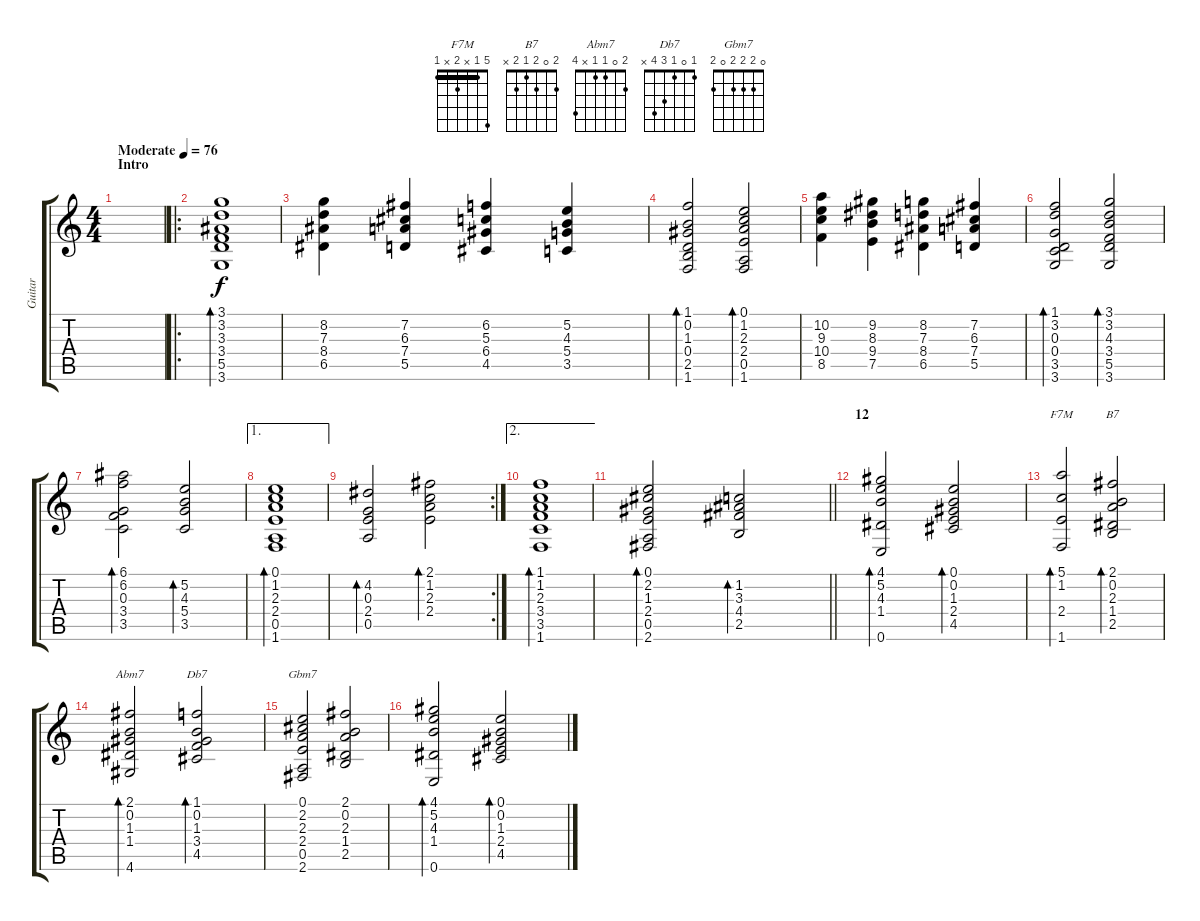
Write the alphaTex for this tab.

\track ("Guitar" "Guitar") {instrument electricguitarjazz}
\staff {score tabs}
\tuning (E4 B3 G3 D3 A2 E2) {hide}
\chord ("F7M" 5 1 x 2 x 1) {barre 1}
\chord ("B7" 2 0 2 1 2 x)
\chord ("Abm7" 2 0 1 1 x 4)
\chord ("Db7" 1 0 1 3 4 x)
\chord ("Gbm7" 0 2 2 2 0 2)
\ts (4 4)
\section ("" "Intro")
\tempo (76 "Moderate")
\clef g2
\ks c
|
\ro
(3.1 3.2 3.3 3.4 5.5 3.6).1{bd 240} |
(8.2 7.3 8.4 6.5).4 (7.2 6.3 7.4 5.5).4 (6.2 5.3 6.4 4.5).4 (5.2 4.3 5.4 3.5).4 |
(1.1 0.2 1.3 0.4 2.5 1.6).2{bd 240} (0.1 1.2 2.3 2.4 0.5 1.6).2{bd 240} |
(10.2 9.3 10.4 8.5).4 (9.2 8.3 9.4 7.5).4 (8.2 7.3 8.4 6.5).4 (7.2 6.3 7.4 5.5).4 |
(1.1 3.2 0.3 0.4 3.5 3.6).2{bd 240} (3.1 3.2 4.3 3.4 5.5 3.6).2{bd 240} |
(6.1 6.2 0.3 3.4 3.5).2{bd 240} (5.2 4.3 5.4 3.5).2{bd 240} |
\ae 1
(0.1 1.2 2.3 2.4 0.5 1.6).1{bd 240} |
\rc 2
(4.2 0.3 2.4 0.5).2{bd 240} (2.1 1.2 2.3 2.4).2{bd 240} |
\ae 2
(1.1 1.2 2.3 3.4 3.5 1.6).1{bd 240} |
\barLineRight lightlight
(0.1 2.2 1.3 2.4 0.5 2.6).2{bd 240} (1.2 3.3 4.4 2.5).2{bd 240} |
\section ("" "12")
(4.1 5.2 4.3 1.4 0.6).2{bd 240} (0.1 0.2 1.3 2.4 4.5).2{bd 240} |
(5.1 1.2 2.4 1.6).2{bd 240 ch "F7M"} (2.1 0.2 2.3 1.4 2.5).2{bd 240 ch "B7"} |
(2.1 0.2 1.3 1.4 4.6).2{bd 240 ch "Abm7"} (1.1 0.2 1.3 3.4 4.5).2{bd 240 ch "Db7"} |
(0.1 2.2 2.3 2.4 0.5 2.6).2{ch "Gbm7"} (2.1 0.2 2.3 1.4 2.5).2 |
(4.1 5.2 4.3 1.4 0.6).2{bd 240} (0.1 0.2 1.3 2.4 4.5).2{bd 240}
